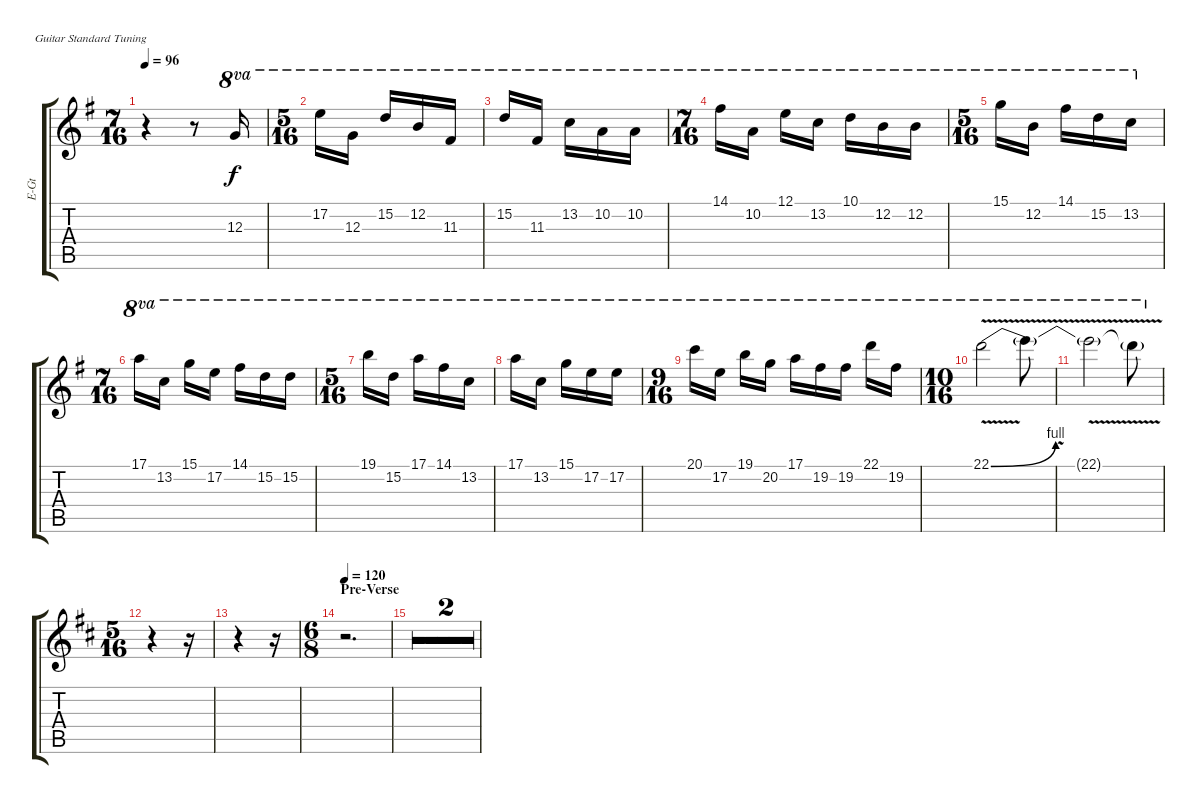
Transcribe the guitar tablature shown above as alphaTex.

\defaultSystemsLayout 4
\bracketExtendMode groupsimilarinstruments
\otherSystemsTrackNameOrientation horizontal
\track ("Lead Guitar" "E-Gt") {multiBarRest instrument distortionguitar}
\staff {score tabs}
\tuning (E4 B3 G3 D3 A2 E2)
\ts (7 16)
\beaming (8 3 3 1)
\tempo 96
\clef g2
\ks g
r.4{dy ff} r.8 12.3{acc forcenatural}.16{ot 8va dy f} |
\ts (5 16)
\beaming (8 3 3 1)
17.2{acc forcenatural}.16{ot 8va} 12.3{acc forcenatural}.16{ot 8va beam split} 15.2{acc forcenatural}.16{ot 8va} 12.2{acc forcenatural}.16{ot 8va} 11.3{acc #}.16{ot 8va} |
15.2{acc forcenatural}.16{ot 8va} 11.3{acc #}.16{ot 8va beam split} 13.2{acc forcenatural}.16{ot 8va} 10.2{acc forcenatural}.16{ot 8va} 10.2{acc forcenatural}.16{ot 8va} |
\ts (7 16)
\beaming (8 3 3 1)
14.1{acc #}.16{ot 8va} 10.2{acc forcenatural}.16{ot 8va beam split} 12.1{acc forcenatural}.16{ot 8va} 13.2{acc forcenatural}.16{ot 8va beam split} 10.1{acc forcenatural}.16{ot 8va beam merge} 12.2{acc forcenatural}.16{ot 8va beam merge} 12.2{acc forcenatural}.16{ot 8va} |
\ts (5 16)
\beaming (8 3 3 1)
15.1{acc forcenatural}.16{ot 8va} 12.2{acc forcenatural}.16{ot 8va beam split} 14.1{acc #}.16{ot 8va} 15.2{acc forcenatural}.16{ot 8va} 13.2{acc forcenatural}.16{ot 8va} |
\ts (7 16)
\beaming (8 3 3 1)
17.1{acc forcenatural}.16{ot 8va} 13.2{acc forcenatural}.16{ot 8va beam split} 15.1{acc forcenatural}.16{ot 8va} 17.2{acc forcenatural}.16{ot 8va beam split} 14.1{acc #}.16{ot 8va beam merge} 15.2{acc forcenatural}.16{ot 8va beam merge} 15.2{acc forcenatural}.16{ot 8va} |
\ts (5 16)
\beaming (8 3 3 1)
19.1{acc forcenatural}.16{ot 8va} 15.2{acc forcenatural}.16{ot 8va beam split} 17.1{acc forcenatural}.16{ot 8va} 14.1{acc #}.16{ot 8va} 13.2{acc forcenatural}.16{ot 8va} |
17.1{acc forcenatural}.16{ot 8va} 13.2{acc forcenatural}.16{ot 8va beam split} 15.1{acc forcenatural}.16{ot 8va} 17.2{acc forcenatural}.16{ot 8va} 17.2{acc forcenatural}.16{ot 8va} |
\ts (9 16)
\beaming (8 3 3 1)
20.1{acc forcenatural}.16{ot 8va} 17.2{acc forcenatural}.16{ot 8va beam split} 19.1{acc forcenatural}.16{ot 8va} 20.2{acc forcenatural}.16{ot 8va beam split} 17.1{acc forcenatural}.16{ot 8va} 19.2{acc #}.16{ot 8va beam merge} 19.2{acc #}.16{ot 8va beam split} 22.1{acc forcenatural}.16{ot 8va} 19.2{acc #}.16{ot 8va} |
\ts (10 16)
\beaming (8 3 3 1)
22.1{be (bend 0 0 8.4 4) v acc forcenatural}.2{ot 8va} 22.1{v t}.8{ot 8va} |
22.1{v t}.2{ot 8va} 22.1{v t acc forcenatural}.8{ot 8va} |
\ts (5 16)
\beaming (8 3 3 1)
\ks d
r.4 r.16 |
r.4 r.16 |
\ts (6 8)
\beaming (8 3 3)
\section ("" "Pre-Verse")
\tempo 120
r.2{d} |
r.2{d} |
r.2{d}
